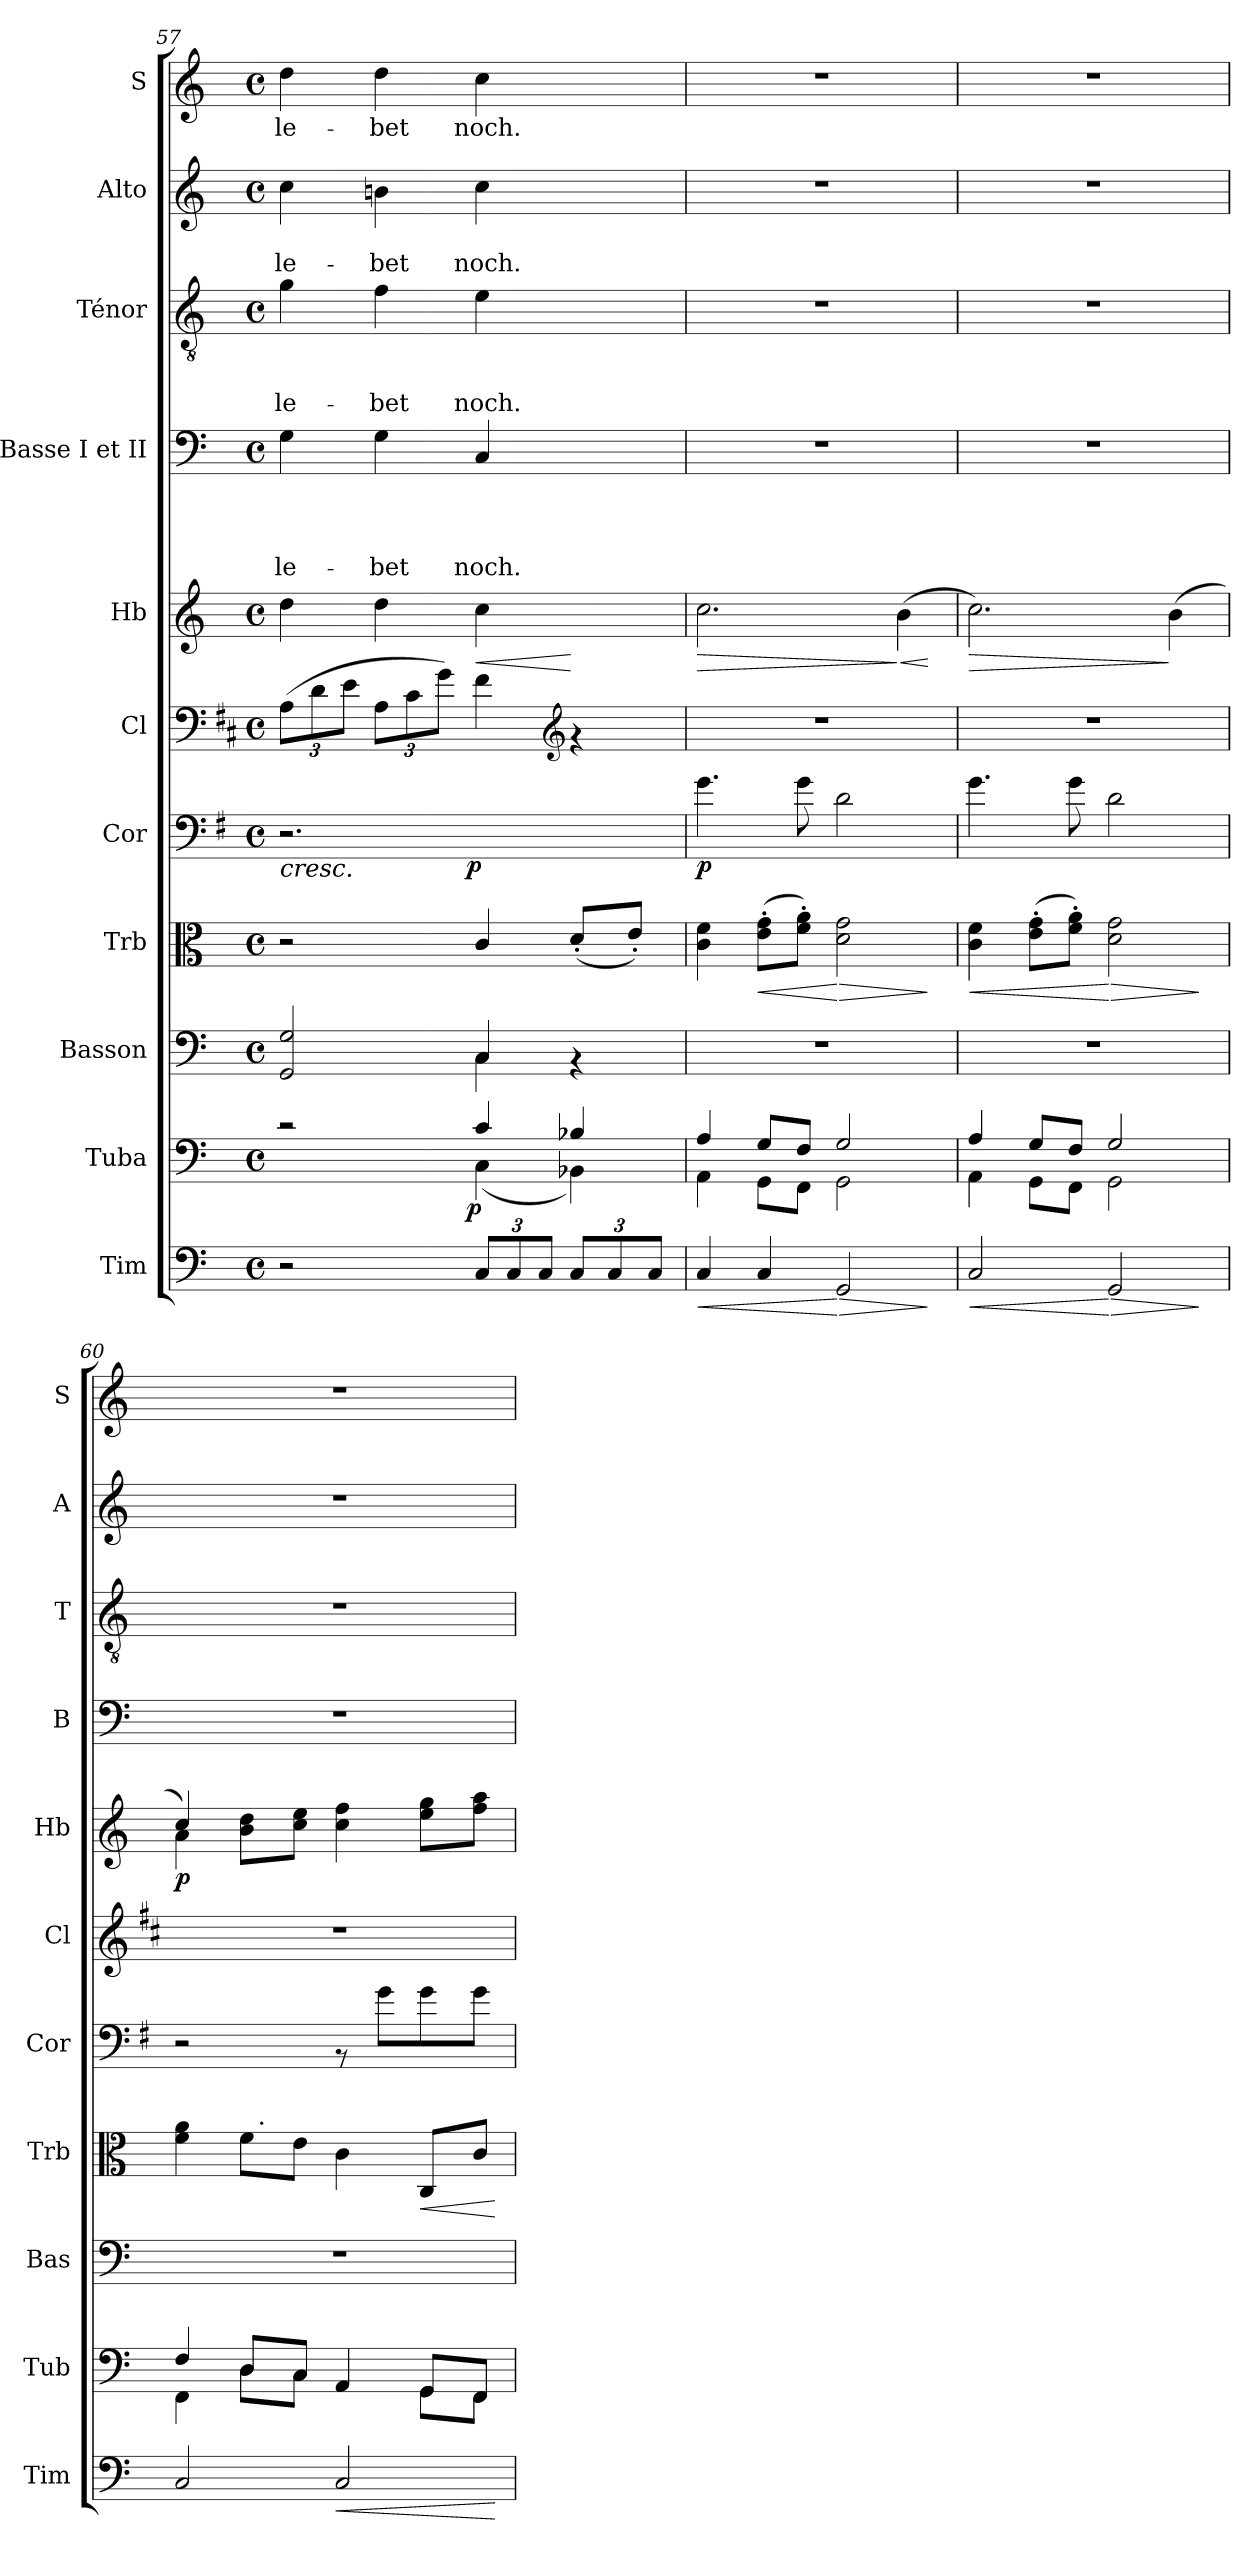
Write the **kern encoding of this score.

**kern	**dynam	**kern	**dynam	**kern	**kern	**dynam	**kern	**dynam	**kern	**kern	**dynam	**kern	**text	**text	**text	**text	**kern	**text	**text	**text	**kern	**text	**text	**kern	**text
*part11	*part11	*part10	*part10	*part9	*part8	*part8	*part7	*part7	*part6	*part5	*part5	*part4	*part4	*part4	*part4	*part4	*part3	*part3	*part3	*part3	*part2	*part2	*part2	*part1	*part1
*staff11	*staff11	*staff10	*staff10	*staff9	*staff8	*staff8	*staff7	*staff7	*staff6	*staff5	*staff5	*staff4	*staff4	*staff4	*staff4	*staff4	*staff3	*staff3	*staff3	*staff3	*staff2	*staff2	*staff2	*staff1	*staff1
*I"Tim	*	*I"Tuba	*	*I"Basson	*I"Trb	*	*I"Cor	*	*I"Cl	*I"Hb	*	*I"Basse I et II	*	*	*	*	*I"Ténor	*	*	*	*I"Alto	*	*	*I"S	*
*I'Tim	*	*I'Tub	*	*I'Bas	*I'Trb	*	*I'Cor	*	*I'Cl	*I'Hb	*	*I'B	*	*	*	*	*I'T	*	*	*	*I'A	*	*	*I'S	*
!!LO:PB:g=z
*clefF4	*	*clefF4	*	*clefF4	*clefC3	*	*clefF4	*	*clefF4	*clefG2	*	*clefF4	*	*	*	*	*clefGv2	*	*	*	*clefG2	*	*	*clefG2	*
*	*	*	*	*	*	*	*ITrd4c7	*	*ITrd1c2	*	*	*	*	*	*	*	*	*	*	*	*	*	*	*	*
*k[]	*	*k[]	*	*k[]	*k[]	*	*k[]	*	*k[]	*k[]	*	*k[]	*	*	*	*	*k[]	*	*	*	*k[]	*	*	*k[]	*
*C:	*	*C:	*	*C:	*C:	*	*C:	*	*C:	*C:	*	*C:	*	*	*	*	*C:	*	*	*	*C:	*	*	*C:	*
*M4/4	*	*M4/4	*	*M4/4	*M4/4	*	*M4/4	*	*M4/4	*M4/4	*	*M4/4	*	*	*	*	*M4/4	*	*	*	*M4/4	*	*	*M4/4	*
*met(c)	*	*met(c)	*	*met(c)	*met(c)	*	*met(c)	*	*met(c)	*met(c)	*	*met(c)	*	*	*	*	*met(c)	*	*	*	*met(c)	*	*	*met(c)	*
=57	=57	=57	=57	=57	=57	=57	=57	=57	=57	=57	=57	=57	=57	=57	=57	=57	=57	=57	=57	=57	=57	=57	=57	=57	=57
*	*	*^	*	*^	*	*	*	*	*	*	*	*	*	*	*	*	*	*	*	*	*	*	*	*	*
!	!	!	!	!	!	!	!	!	!	!LO:HP:b	!	!	!	!	!	!	!	!	!	!	!	!	!	!	!	!	!
*	*	*	*	*	*	*	*	*	*	*	*Xbrackettup	*	*	*	*	*	*	*	*	*	*	*	*	*	*	*	*
!	!	!	!	!	!	!	!	!	!	!	!	!	!	!	!	!	!	!LO:LY:b	!	!	!	!LO:LY:b	!	!	!LO:LY:b	!	!LO:LY:b
*	*	*	*^	*	*	*	*	*	*^	*	*	*	*	*	*	*	*	*	*	*	*	*	*	*	*	*	*
2r	.	2rc	2ryy	3ryy	.	2GG/ 2G/	2ryy	2r	.	2.r	3ryy	<	(>12G\L	4dd\	.	4G\	.	.	.	le-	4g\	.	.	le-	4cc\	.	le-	4dd\	le-
.	.	.	.	.	.	.	.	.	.	.	.	.	12c\	.	.	.	.	.	.	.	.	.	.	.	.	.	.	.	.
.	.	.	.	.	.	.	.	.	.	.	.	.	12d\J	.	.	.	.	.	.	.	.	.	.	.	.	.	.	.	.
!	!	!	!	!	!	!	!	!	!	!	!	!	!	!	!	!	!	!	!	!LO:LY:b	!	!	!	!LO:LY:b	!	!	!LO:LY:b	!	!LO:LY:b
.	.	.	.	.	.	.	.	.	.	.	.	.	12G\L	4dd\	.	4G\	.	.	.	-bet	4f\	.	.	-bet	4bn\	.	-bet	4dd\	-bet
.	.	.	.	12...ryy	.	.	.	.	.	.	12...ryy	.	12B\	.	.	.	.	.	.	.	.	.	.	.	.	.	.	.	.
.	.	.	.	.	.	.	.	.	.	.	.	.	12f\J)	.	.	.	.	.	.	.	.	.	.	.	.	.	.	.	.
!	!	!	!	!	!LO:DY:b	!	!	!	!	!	!	!LO:DY:b	!	!	!	!	!	!	!	!	!	!	!	!	!	!	!	!	!
.	.	.	.	3ryy	p	.	.	.	.	.	3ryy	p	.	.	.	.	.	.	.	.	.	.	.	.	.	.	.	.	.
*Xbrackettup	*	*	*	*	*	*	*	*	*	*	*	*	*	*	*	*	*	*	*	*	*	*	*	*	*	*	*	*	*
!	!	!	!	!	!	!	!	!	!	!	!	!	!	!	!LO:HP:b	!	!	!	!	!LO:LY:b	!	!	!	!LO:LY:b	!	!	!LO:LY:b	!	!LO:LY:b
12C/L	.	4c/	(<4C\	.	.	4C/	4C\	4c/	.	.	.	.	4e\	4cc\	<	4C/	.	.	.	noch.	4e\	.	.	noch.	4cc\	.	noch.	4cc\	noch.
12C/	.	.	.	.	.	.	.	.	.	.	.	.	.	.	.	.	.	.	.	.	.	.	.	.	.	.	.	.	.
12C/J	.	.	.	.	.	.	.	.	.	.	.	.	.	.	.	.	.	.	.	.	.	.	.	.	.	.	.	.	.
*	*	*	*	*	*	*	*	*	*	*	*	*	*clefG2	*	*	*	*	*	*	*	*	*	*	*	*	*	*	*	*
12C/L	.	4B-X/	4BB-X\)	.	.	4rAA	4ryy	(>8d'>/L	.	4ryy	.	.	4rf	4ryy	[	4ryy	.	.	.	.	4ryy	.	.	.	4ryy	.	.	4ryy	.
.	.	.	.	6ryy	.	.	.	.	.	.	6ryy	.	.	.	.	.	.	.	.	.	.	.	.	.	.	.	.	.	.
12C/	.	.	.	.	.	.	.	.	.	.	.	.	.	.	.	.	.	.	.	.	.	.	.	.	.	.	.	.	.
.	.	.	.	.	.	.	.	8e'</J)	.	.	.	.	.	.	.	.	.	.	.	.	.	.	.	.	.	.	.	.	.
12C/J	.	.	.	.	.	.	.	.	.	.	.	.	.	.	.	.	.	.	.	.	.	.	.	.	.	.	.	.	.
.	.	.	.	96ryy	.	.	.	.	.	.	96ryy	.	.	.	.	.	.	.	.	.	.	.	.	.	.	.	.	.	.
=58	=58	=58	=58	=58	=58	=58	=58	=58	=58	=58	=58	=58	=58	=58	=58	=58	=58	=58	=58	=58	=58	=58	=58	=58	=58	=58	=58	=58	=58
!	!	!	!	!	!	!	!	!	!	!LO:TX:a:t=.	!	!	!	!	!	!	!	!	!	!	!	!	!	!	!	!	!	!	!
!	!LO:HP:b	!	!	!	!	!	!	!	!	!	!	!LO:DY:b	!	!	!LO:HP:b	!	!	!	!	!	!	!	!	!	!	!	!	!	!
*	*	*	*v	*v	*	*	*	*	*	*v	*v	*	*	*	*	*	*	*	*	*	*	*	*	*	*	*	*	*	*
*	*	*	*	*	*v	*v	*	*	*	*	*	*	*	*	*	*	*	*	*	*	*	*	*	*	*	*	*
4C/	<	4A/	4AA\	.	1r	4c\ 4f\	.	4.c>\	p	1r	2.cc\	>	1r	.	.	.	.	1r	.	.	.	1r	.	.	1r	.
!	!	!	!	!	!	!	!LO:HP:b	!	!	!	!	!	!	!	!	!	!	!	!	!	!	!	!	!	!	!
4C/	.	8G/L	8GG\L	.	.	(>8e\'> 8g\'>L	<	.	.	.	.	.	.	.	.	.	.	.	.	.	.	.	.	.	.	.
.	.	8F/J	8FF\J	.	.	8f\'> 8a\'>J)	.	8c\	[	.	.	.	.	.	.	.	.	.	.	.	.	.	.	.	.	.
!	!LO:HP:n=1:b	!	!	!	!	!	!LO:HP:n=1:b	!	!	!	!	!	!	!	!	!	!	!	!	!	!	!	!	!	!	!
2GG/	[ >	2G/	2GG\	.	.	2d\ 2g\	[ >	2G\	.	.	.	.	.	.	.	.	.	.	.	.	.	.	.	.	.	.
!	!	!	!	!	!	!	!	!	!	!	!	!LO:HP:n=1:b	!	!	!	!	!	!	!	!	!	!	!	!	!	!
.	.	.	.	.	.	.	.	.	.	.	(>4b\	] <	.	.	.	.	.	.	.	.	.	.	.	.	.	.
*	*	*v	*v	*	*	*	*	*	*	*	*	*	*	*	*	*	*	*	*	*	*	*	*	*	*	*
.	]	.	.	.	.	]	.	.	.	.	[	.	.	.	.	.	.	.	.	.	.	.	.	.	.
=59	=59	=59	=59	=59	=59	=59	=59	=59	=59	=59	=59	=59	=59	=59	=59	=59	=59	=59	=59	=59	=59	=59	=59	=59	=59
!	!LO:HP:b	!	!	!	!	!LO:HP:b	!	!	!	!	!LO:HP:b	!	!	!	!	!	!	!	!	!	!	!	!	!	!
*	*	*^	*	*	*	*	*	*	*	*	*	*	*	*	*	*	*	*	*	*	*	*	*	*	*
2C/	<	4A/	4AA\	.	1r	4c\ 4f\	<	4.c\	.	1r	2.cc\)	>	1r	.	.	.	.	1r	.	.	.	1r	.	.	1r	.
.	.	8G/L	8GG\L	.	.	(>8e\'> 8g\'>L	.	.	.	.	.	.	.	.	.	.	.	.	.	.	.	.	.	.	.	.
.	.	8F/J	8FF\J	.	.	8f\'> 8a\'>J)	.	8c\	.	.	.	.	.	.	.	.	.	.	.	.	.	.	.	.	.	.
!	!LO:HP:n=1:b	!	!	!	!	!	!LO:HP:n=1:b	!	!	!	!	!	!	!	!	!	!	!	!	!	!	!	!	!	!	!
2GG/	[ >	2G/	2GG\	.	.	2d\ 2g\	[ >	2G\	.	.	.	.	.	.	.	.	.	.	.	.	.	.	.	.	.	.
.	.	.	.	.	.	.	.	.	.	.	(>4b\	]	.	.	.	.	.	.	.	.	.	.	.	.	.	.
*	*	*v	*v	*	*	*	*	*	*	*	*	*	*	*	*	*	*	*	*	*	*	*	*	*	*	*
.	]	.	.	.	.	]	.	.	.	.	.	.	.	.	.	.	.	.	.	.	.	.	.	.	.
=60	=60	=60	=60	=60	=60	=60	=60	=60	=60	=60	=60	=60	=60	=60	=60	=60	=60	=60	=60	=60	=60	=60	=60	=60	=60
*	*	*^	*	*	*	*	*	*	*	*^	*	*	*	*	*	*	*	*	*	*	*	*	*	*	*
!	!	!	!	!	!	!	!	!	!	!	!	!	!LO:DY:b	!	!	!	!	!	!	!	!	!	!	!	!	!	!
*	*	*	*	*	*	*^	*	*	*	*	*	*	*	*	*	*	*	*	*	*	*	*	*	*	*	*	*
2C/	.	4F/	4FF\	.	1r	4f\ 4a\	4ryy	.	2r	.	1r	4cc/)	4a\	p	1r	.	.	.	.	1r	.	.	.	1r	.	.	1r	.
.	.	8D/L	8D\L	.	.	8f>\L	32ryy	.	.	.	.	2.ryy	8b\ 8dd\L	.	.	.	.	.	.	.	.	.	.	.	.	.	.	.
!	!	!	!	!	!	!	!LO:TX:a:t=.	!	!	!	!	!	!	!	!	!	!	!	!	!	!	!	!	!	!	!	!	!
.	.	.	.	.	.	.	2ryy	.	.	.	.	.	.	.	.	.	.	.	.	.	.	.	.	.	.	.	.	.
.	.	8C/J	8C\J	.	.	8e\J	.	.	.	.	.	.	8cc\ 8ee\J	.	.	.	.	.	.	.	.	.	.	.	.	.	.	.
!	!LO:HP:b	!	!	!	!	!	!	!	!	!	!	!	!	!	!	!	!	!	!	!	!	!	!	!	!	!	!	!
2C/	<	4AA/	4ryy	.	.	4c\	.	.	8rAA	.	.	.	4cc\ 4ff\	.	.	.	.	.	.	.	.	.	.	.	.	.	.	.
.	.	.	.	.	.	.	.	.	8c\L	.	.	.	.	.	.	.	.	.	.	.	.	.	.	.	.	.	.	.
!	!	!	!	!	!	!	!	!LO:HP:b	!	!	!	!	!	!	!	!	!	!	!	!	!	!	!	!	!	!	!	!
.	.	8GG/L	8GG\L	.	.	8C/L	.	<	8c\	.	.	.	8ee\ 8gg\L	.	.	.	.	.	.	.	.	.	.	.	.	.	.	.
.	.	.	.	.	.	.	8..ryy	.	.	.	.	.	.	.	.	.	.	.	.	.	.	.	.	.	.	.	.	.
.	.	8FF/J	8FF\J	.	.	8c/J	.	.	8c\J	.	.	.	8ff\ 8aa\J	.	.	.	.	.	.	.	.	.	.	.	.	.	.	.
*	*	*v	*v	*	*	*	*	*	*	*	*	*v	*v	*	*	*	*	*	*	*	*	*	*	*	*	*	*	*
.	[	.	.	.	.	.	[	.	.	.	.	.	.	.	.	.	.	.	.	.	.	.	.	.	.	.
*	*	*	*	*	*v	*v	*	*	*	*	*	*	*	*	*	*	*	*	*	*	*	*	*	*	*	*
=	=	=	=	=	=	=	=	=	=	=	=	=	=	=	=	=	=	=	=	=	=	=	=	=	=
*-	*-	*-	*-	*-	*-	*-	*-	*-	*-	*-	*-	*-	*-	*-	*-	*-	*-	*-	*-	*-	*-	*-	*-	*-	*-
